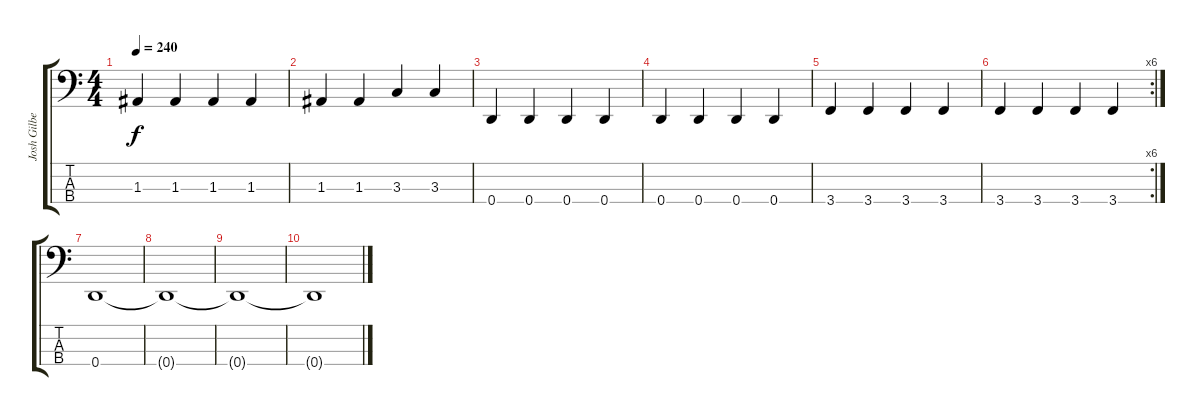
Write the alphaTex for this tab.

\track ("Josh Gilbert" "Josh Gilbe") {instrument electricbasspick}
\staff {score tabs}
\tuning (G2 D2 A1 D1) {hide}
\ts (4 4)
\tempo 240
\clef f4
\ks c
1.3.4{dy f} 1.3.4 1.3.4 1.3.4 |
1.3.4 1.3.4 3.3.4 3.3.4 |
0.4.4 0.4.4 0.4.4 0.4.4 |
0.4.4 0.4.4 0.4.4 0.4.4 |
3.4.4 3.4.4 3.4.4 3.4.4 |
\rc 6
3.4.4 3.4.4 3.4.4 3.4.4 |
0.4.1 |
0.4{t}.1 |
0.4{t}.1 |
0.4{t}.1
